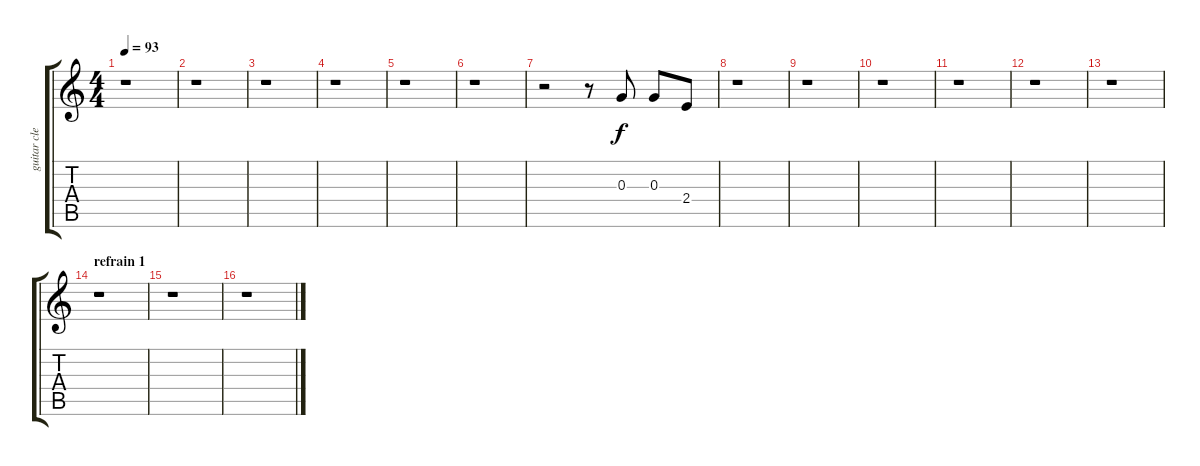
\track ("guitar clean 2" "guitar cle") {instrument electricguitarclean}
\staff {score tabs}
\tuning (E4 B3 G3 D3 A2 E2) {hide}
\ts (4 4)
\tempo 93
\clef g2
\ks c
r.1{dy f} |
r.1 |
r.1 |
r.1 |
r.1 |
r.1 |
r.2 r.8 0.3.8 0.3.8 2.4.8 |
r.1 |
r.1 |
r.1 |
r.1 |
r.1 |
r.1 |
\section ("" "refrain 1")
r.1 |
r.1 |
r.1
